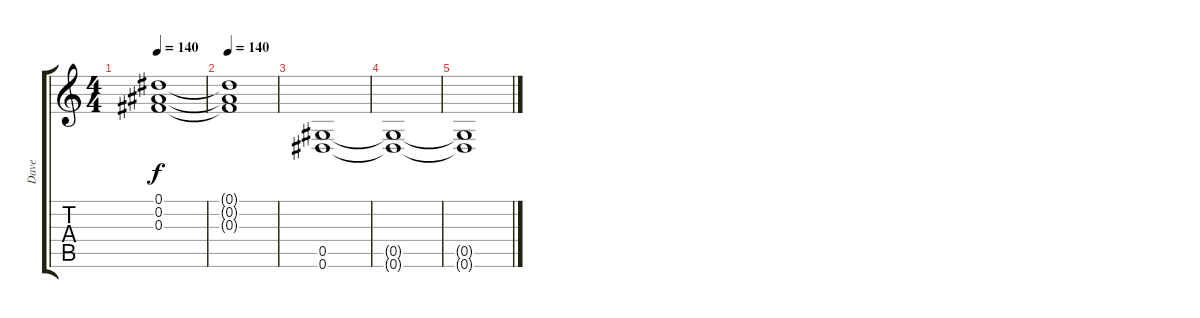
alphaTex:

\track ("Dave" "Dave") {instrument overdrivenguitar}
\staff {score tabs}
\tuning (Eb4 Bb3 Gb3 Db3 Ab2 Eb2) {hide}
\ts (4 4)
\tempo 140
\clef g2
\ks c
(0.1{t} 0.2{t} 0.3{t}).1{dy f} |
\tempo 140
(0.1{t} 0.2{t} 0.3{t}).1 |
(0.5 0.6).1 |
(0.5{t} 0.6{t}).1 |
(0.5{t} 0.6{t}).1
